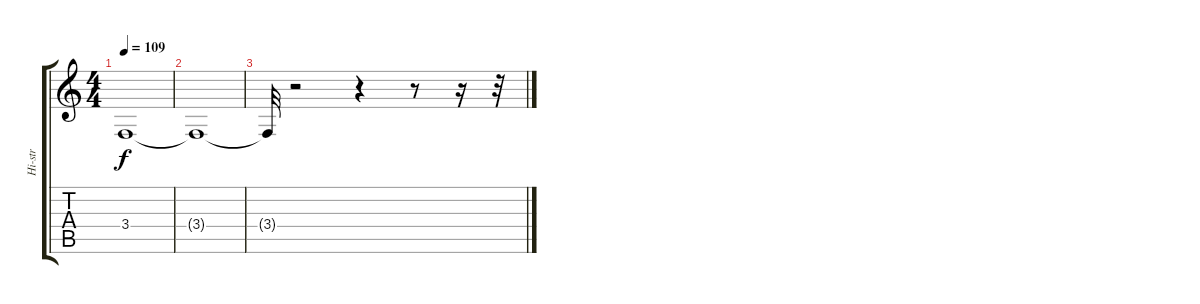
\track ("Hi-str" "Hi-str") {instrument stringensemble2}
\staff {score tabs}
\tuning (E4 B3 G3 D3 A2 E2) {hide}
\ts (4 4)
\tempo 109
\clef g2
\ks c
3.4{t}.1{dy f} |
3.4{t}.1 |
3.4{t}.32 r.2 r.4 r.8 r.16 r.32
